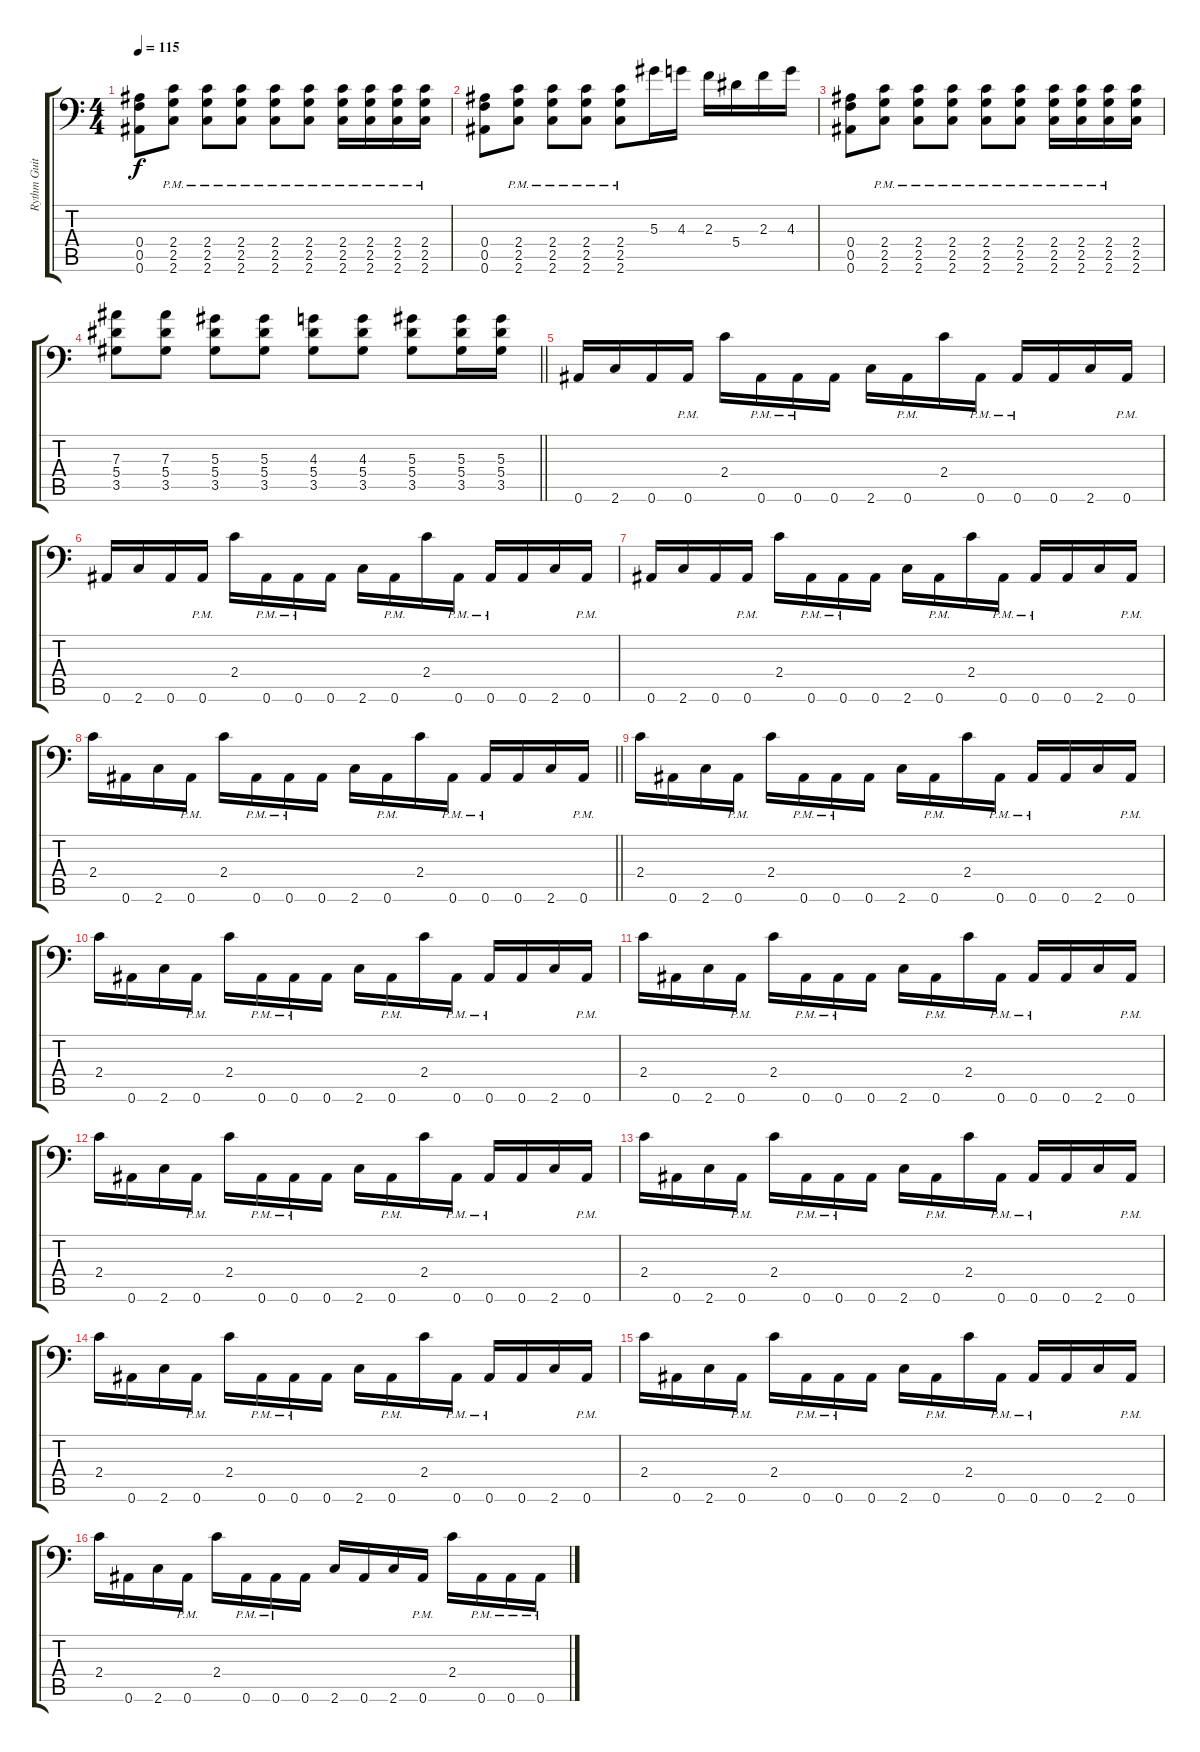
\track ("Rythm Guitar" "Rythm Guit") {instrument distortionguitar}
\staff {score tabs}
\tuning (C4 G3 Eb3 Bb2 F2 Bb1) {hide}
\ts (4 4)
\tempo 115
\clef f4
\ks c
(0.4 0.5 0.6).8{dy f} (2.4{pm} 2.5{pm} 2.6{pm}).8 (2.4{pm} 2.5{pm} 2.6{pm}).8 (2.4{pm} 2.5{pm} 2.6{pm}).8 (2.4{pm} 2.5{pm} 2.6{pm}).8 (2.4{pm} 2.5{pm} 2.6{pm}).8 (2.4{pm} 2.5{pm} 2.6{pm}).16 (2.4{pm} 2.5{pm} 2.6{pm}).16 (2.4{pm} 2.5{pm} 2.6{pm}).16 (2.4{pm} 2.5{pm} 2.6{pm}).16 |
(0.4 0.5 0.6).8 (2.4{pm} 2.5{pm} 2.6{pm}).8 (2.4{pm} 2.5{pm} 2.6{pm}).8 (2.4{pm} 2.5{pm} 2.6{pm}).8 (2.4{pm} 2.5{pm} 2.6{pm}).8 5.3.16 4.3.16 2.3.16 5.4.16 2.3.16 4.3.16 |
(0.4 0.5 0.6).8 (2.4{pm} 2.5{pm} 2.6{pm}).8 (2.4{pm} 2.5{pm} 2.6{pm}).8 (2.4{pm} 2.5{pm} 2.6{pm}).8 (2.4{pm} 2.5{pm} 2.6{pm}).8 (2.4{pm} 2.5{pm} 2.6{pm}).8 (2.4{pm} 2.5{pm} 2.6{pm}).16 (2.4{pm} 2.5{pm} 2.6{pm}).16 (2.4{pm} 2.5{pm} 2.6{pm}).16 (2.4 2.5 2.6).16 |
\barLineRight lightlight
(7.3 5.4 3.5).8 (7.3 5.4 3.5).8 (5.3 5.4 3.5).8 (5.3 5.4 3.5).8 (4.3 5.4 3.5).8 (4.3 5.4 3.5).8 (5.3 5.4 3.5).8 (5.3 5.4 3.5).16 (5.3 5.4 3.5).16 |
0.6.16 2.6.16 0.6.16 0.6{pm}.16 2.4.16 0.6{pm}.16 0.6{pm}.16 0.6.16 2.6.16 0.6{pm}.16 2.4.16 0.6{pm}.16 0.6{pm}.16 0.6.16 2.6.16 0.6{pm}.16 |
0.6.16 2.6.16 0.6.16 0.6{pm}.16 2.4.16 0.6{pm}.16 0.6{pm}.16 0.6.16 2.6.16 0.6{pm}.16 2.4.16 0.6{pm}.16 0.6{pm}.16 0.6.16 2.6.16 0.6{pm}.16 |
0.6.16 2.6.16 0.6.16 0.6{pm}.16 2.4.16 0.6{pm}.16 0.6{pm}.16 0.6.16 2.6.16 0.6{pm}.16 2.4.16 0.6{pm}.16 0.6{pm}.16 0.6.16 2.6.16 0.6{pm}.16 |
\barLineRight lightlight
2.4.16 0.6.16 2.6.16 0.6{pm}.16 2.4.16 0.6{pm}.16 0.6{pm}.16 0.6.16 2.6.16 0.6{pm}.16 2.4.16 0.6{pm}.16 0.6{pm}.16 0.6.16 2.6.16 0.6{pm}.16 |
2.4.16 0.6.16 2.6.16 0.6{pm}.16 2.4.16 0.6{pm}.16 0.6{pm}.16 0.6.16 2.6.16 0.6{pm}.16 2.4.16 0.6{pm}.16 0.6{pm}.16 0.6.16 2.6.16 0.6{pm}.16 |
2.4.16 0.6.16 2.6.16 0.6{pm}.16 2.4.16 0.6{pm}.16 0.6{pm}.16 0.6.16 2.6.16 0.6{pm}.16 2.4.16 0.6{pm}.16 0.6{pm}.16 0.6.16 2.6.16 0.6{pm}.16 |
2.4.16 0.6.16 2.6.16 0.6{pm}.16 2.4.16 0.6{pm}.16 0.6{pm}.16 0.6.16 2.6.16 0.6{pm}.16 2.4.16 0.6{pm}.16 0.6{pm}.16 0.6.16 2.6.16 0.6{pm}.16 |
2.4.16 0.6.16 2.6.16 0.6{pm}.16 2.4.16 0.6{pm}.16 0.6{pm}.16 0.6.16 2.6.16 0.6{pm}.16 2.4.16 0.6{pm}.16 0.6{pm}.16 0.6.16 2.6.16 0.6{pm}.16 |
2.4.16 0.6.16 2.6.16 0.6{pm}.16 2.4.16 0.6{pm}.16 0.6{pm}.16 0.6.16 2.6.16 0.6{pm}.16 2.4.16 0.6{pm}.16 0.6{pm}.16 0.6.16 2.6.16 0.6{pm}.16 |
2.4.16 0.6.16 2.6.16 0.6{pm}.16 2.4.16 0.6{pm}.16 0.6{pm}.16 0.6.16 2.6.16 0.6{pm}.16 2.4.16 0.6{pm}.16 0.6{pm}.16 0.6.16 2.6.16 0.6{pm}.16 |
2.4.16 0.6.16 2.6.16 0.6{pm}.16 2.4.16 0.6{pm}.16 0.6{pm}.16 0.6.16 2.6.16 0.6{pm}.16 2.4.16 0.6{pm}.16 0.6{pm}.16 0.6.16 2.6.16 0.6{pm}.16 |
2.4.16 0.6.16 2.6.16 0.6{pm}.16 2.4.16 0.6{pm}.16 0.6{pm}.16 0.6.16 2.6.16 0.6.16 2.6.16 0.6{pm}.16 2.4.16 0.6{pm}.16 0.6{pm}.16 0.6{pm}.16
